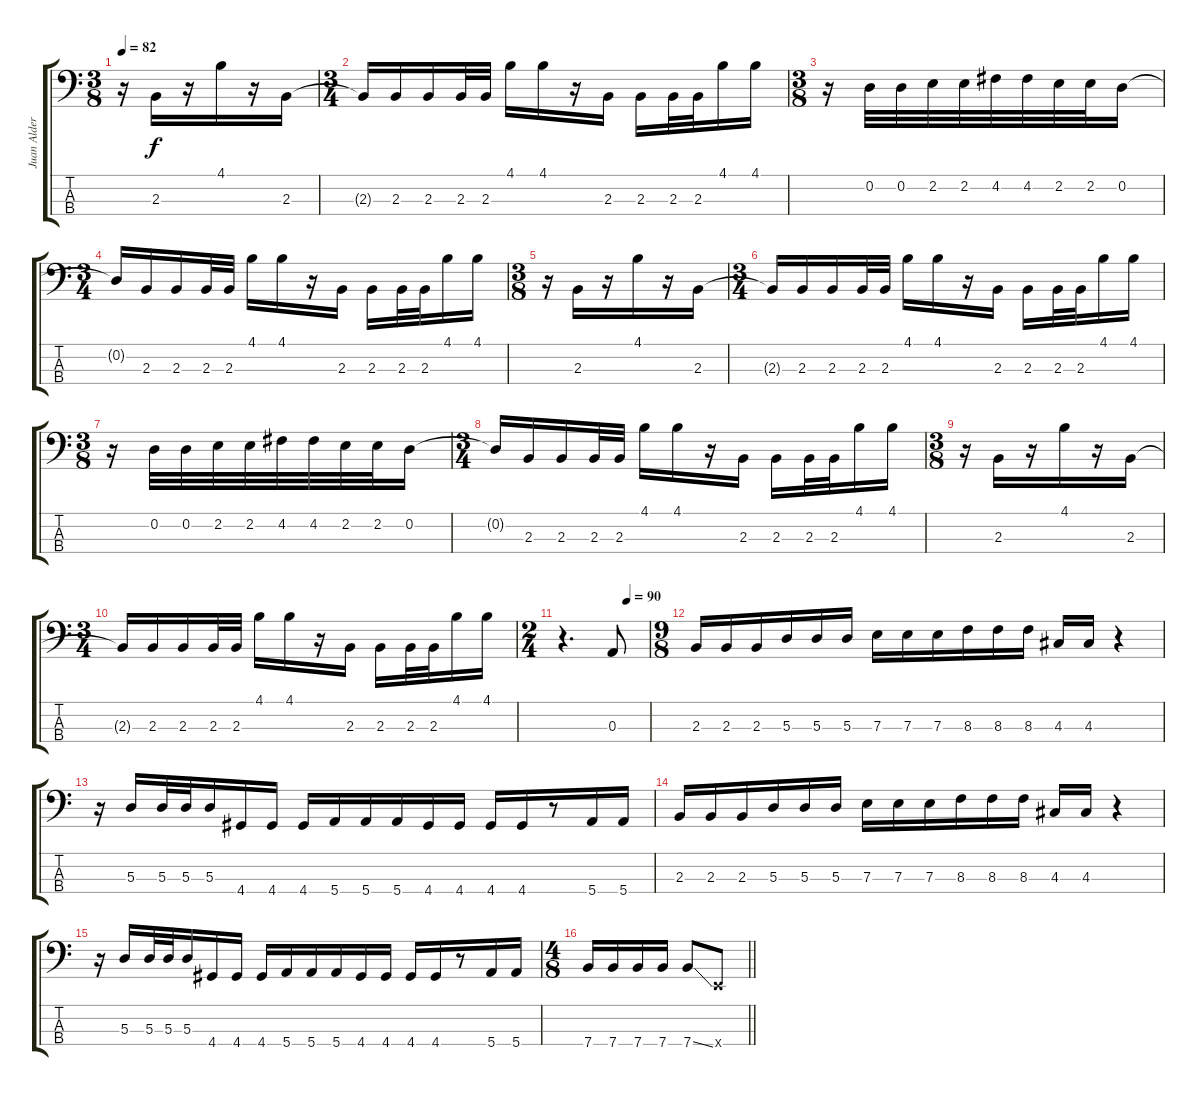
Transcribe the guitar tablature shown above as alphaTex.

\track ("Juan Alderete De La Peña" "Juan Alder") {instrument electricbassfinger}
\staff {score tabs}
\tuning (G2 D2 A1 E1) {hide}
\ts (3 8)
\tempo 82
\clef f4
\ks c
r.16{dy f} 2.3.16 r.16 4.1.16 r.16 2.3.16 |
\ts (3 4)
2.3{t}.16 2.3.16 2.3.16 2.3.32 2.3.32 4.1.16 4.1.16 r.16 2.3.16 2.3.16 2.3.32 2.3.32 4.1.16 4.1.16 |
\ts (3 8)
r.16 0.2.32 0.2.32 2.2.32 2.2.32 4.2.32 4.2.32 2.2.32 2.2.32 0.2.16 |
\ts (3 4)
0.2{t}.16 2.3.16 2.3.16 2.3.32 2.3.32 4.1.16 4.1.16 r.16 2.3.16 2.3.16 2.3.32 2.3.32 4.1.16 4.1.16 |
\ts (3 8)
r.16 2.3.16 r.16 4.1.16 r.16 2.3.16 |
\ts (3 4)
2.3{t}.16 2.3.16 2.3.16 2.3.32 2.3.32 4.1.16 4.1.16 r.16 2.3.16 2.3.16 2.3.32 2.3.32 4.1.16 4.1.16 |
\ts (3 8)
r.16 0.2.32 0.2.32 2.2.32 2.2.32 4.2.32 4.2.32 2.2.32 2.2.32 0.2.16 |
\ts (3 4)
0.2{t}.16 2.3.16 2.3.16 2.3.32 2.3.32 4.1.16 4.1.16 r.16 2.3.16 2.3.16 2.3.32 2.3.32 4.1.16 4.1.16 |
\ts (3 8)
r.16 2.3.16 r.16 4.1.16 r.16 2.3.16 |
\ts (3 4)
2.3{t}.16 2.3.16 2.3.16 2.3.32 2.3.32 4.1.16 4.1.16 r.16 2.3.16 2.3.16 2.3.32 2.3.32 4.1.16 4.1.16 |
\ts (2 4)
\tempo (90 0.75)
r.4{d} 0.3.8 |
\ts (9 8)
2.3.16 2.3.16 2.3.16 5.3.16 5.3.16 5.3.16 7.3.16 7.3.16 7.3.16 8.3.16 8.3.16 8.3.16 4.3.16 4.3.16 r.4 |
r.16 5.3.16 5.3.32 5.3.32 5.3.16 4.4.16 4.4.16 4.4.16 5.4.16 5.4.16 5.4.16 4.4.16 4.4.16 4.4.16 4.4.16 r.8 5.4.16 5.4.16 |
2.3.16 2.3.16 2.3.16 5.3.16 5.3.16 5.3.16 7.3.16 7.3.16 7.3.16 8.3.16 8.3.16 8.3.16 4.3.16 4.3.16 r.4 |
r.16 5.3.16 5.3.32 5.3.32 5.3.16 4.4.16 4.4.16 4.4.16 5.4.16 5.4.16 5.4.16 4.4.16 4.4.16 4.4.16 4.4.16 r.8 5.4.16 5.4.16 |
\ts (4 8)
\barLineRight lightlight
7.4.16 7.4.16 7.4.16 7.4.16 7.4{ss}.8 0.4{x}.8
